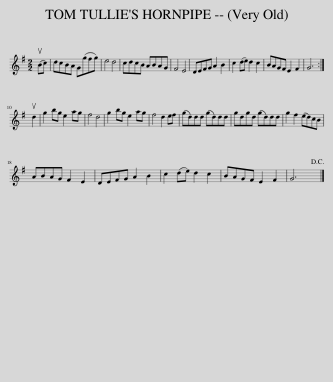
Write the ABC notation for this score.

X:1
L:1/8
M:2/2
I:linebreak $
K:G
V:1 treble
V:1
 (uBc) | dcBA G(gfg) | e4 d4 | cdcB ABAG | F4 E4 | %5
 DEFG A2 B2 | c2 (de) d2 c2 | BAGF E2 F2 | G6 :|$ ud2 | %10
 g2 bg e2 ag | f4 d4 | g2 bg e2 ag | f4 d2 ef | (gd)dd (gd)dd | %15
 gdgd (gd)dd | g2 f2 (ed)cB |$ ABAG F2 E2 | DEFG A2 B2 | c2 (de) d2 c2 | %20
 BAGF E2 F2 | G6!D.C.! |] %22
